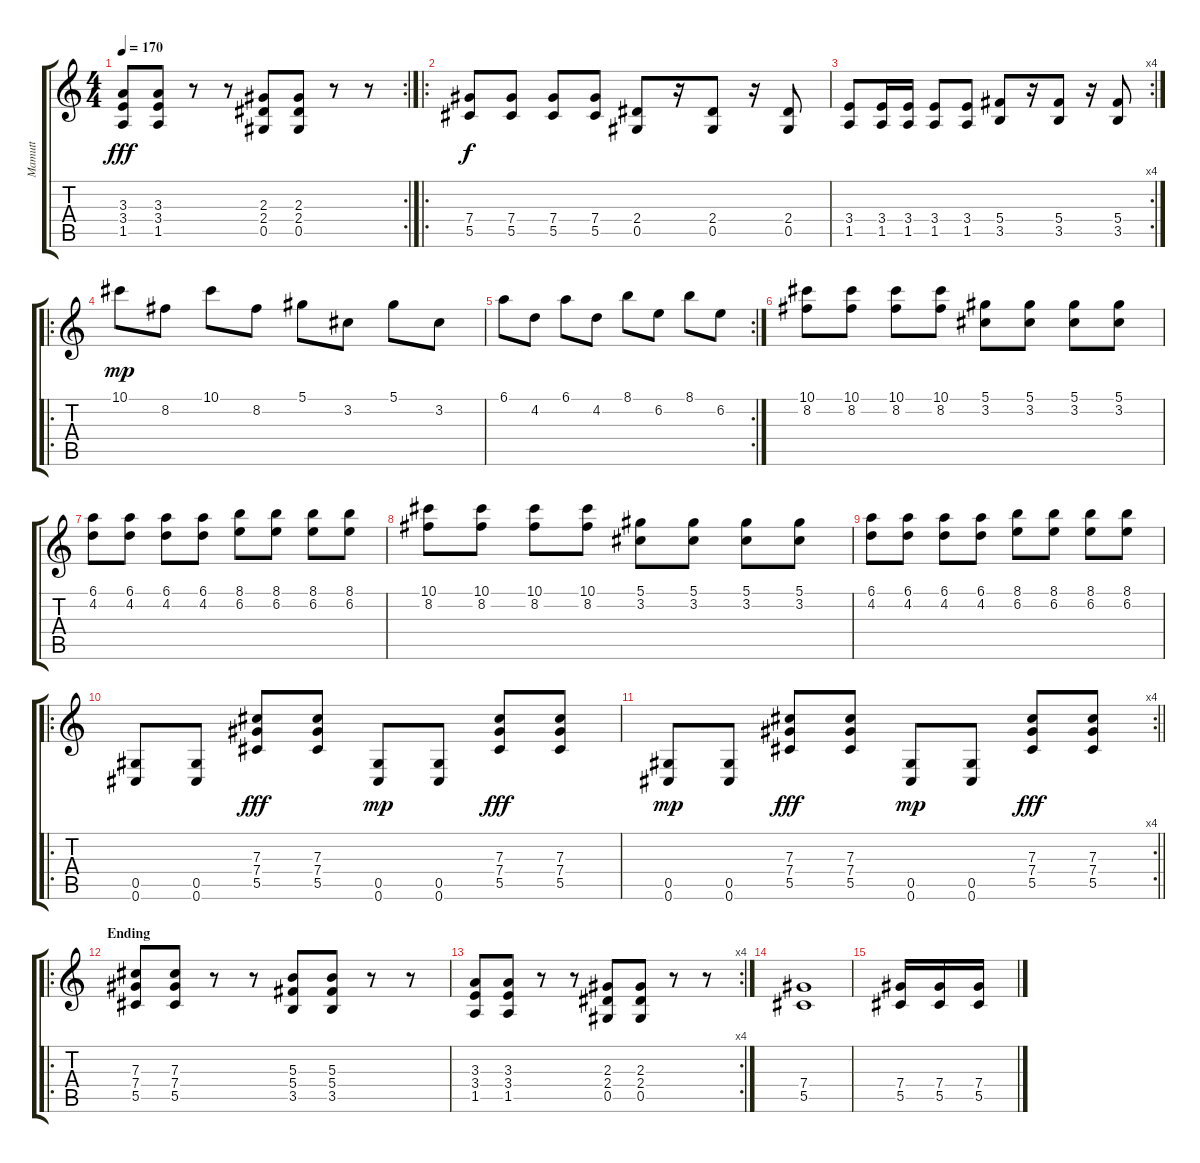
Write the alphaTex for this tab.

\track ("Mamutt" "Mamutt") {instrument distortionguitar}
\staff {score tabs}
\tuning (Eb4 Bb3 Gb3 Db3 Ab2 Db2) {hide}
\rc 2
\ts (4 4)
\tempo 170
\clef g2
\ks c
(3.3 3.4 1.5).8{dy fff} (3.3 3.4 1.5).8 r.8 r.8 (2.3 2.4 0.5).8 (2.3 2.4 0.5).8 r.8 r.8 |
\ro
(7.4 5.5).8{dy f} (7.4 5.5).8 (7.4 5.5).8 (7.4 5.5).8 (2.4 0.5).8 r.16 (2.4 0.5).8 r.16 (2.4 0.5).8 |
\rc 4
(3.4 1.5).8 (3.4 1.5).16 (3.4 1.5).16 (3.4 1.5).8 (3.4 1.5).8 (5.4 3.5).8 r.16 (5.4 3.5).8 r.16 (5.4 3.5).8 |
\ro
10.1.8{dy mp} 8.2.8 10.1.8 8.2.8 5.1.8 3.2.8 5.1.8 3.2.8 |
\rc 2
6.1.8 4.2.8 6.1.8 4.2.8 8.1.8 6.2.8 8.1.8 6.2.8 |
(10.1 8.2).8 (10.1 8.2).8 (10.1 8.2).8 (10.1 8.2).8 (5.1 3.2).8 (5.1 3.2).8 (5.1 3.2).8 (5.1 3.2).8 |
(6.1 4.2).8 (6.1 4.2).8 (6.1 4.2).8 (6.1 4.2).8 (8.1 6.2).8 (8.1 6.2).8 (8.1 6.2).8 (8.1 6.2).8 |
(10.1 8.2).8 (10.1 8.2).8 (10.1 8.2).8 (10.1 8.2).8 (5.1 3.2).8 (5.1 3.2).8 (5.1 3.2).8 (5.1 3.2).8 |
(6.1 4.2).8 (6.1 4.2).8 (6.1 4.2).8 (6.1 4.2).8 (8.1 6.2).8 (8.1 6.2).8 (8.1 6.2).8 (8.1 6.2).8 |
\ro
(0.5 0.6).8 (0.5 0.6).8 (7.3 7.4 5.5).8{dy fff} (7.3 7.4 5.5).8 (0.5 0.6).8{dy mp} (0.5 0.6).8 (7.3 7.4 5.5).8{dy fff} (7.3 7.4 5.5).8 |
\rc 4
\barLineRight lightlight
(0.5 0.6).8{dy mp} (0.5 0.6).8 (7.3 7.4 5.5).8{dy fff} (7.3 7.4 5.5).8 (0.5 0.6).8{dy mp} (0.5 0.6).8 (7.3 7.4 5.5).8{dy fff} (7.3 7.4 5.5).8 |
\ro
\section ("" "Ending")
(7.3 7.4 5.5).8 (7.3 7.4 5.5).8 r.8 r.8 (5.3 5.4 3.5).8 (5.3 5.4 3.5).8 r.8 r.8 |
\rc 4
(3.3 3.4 1.5).8 (3.3 3.4 1.5).8 r.8 r.8 (2.3 2.4 0.5).8 (2.3 2.4 0.5).8 r.8 r.8 |
(7.4 5.5).1 |
(7.4 5.5).16 (7.4 5.5).16 (7.4 5.5).16
